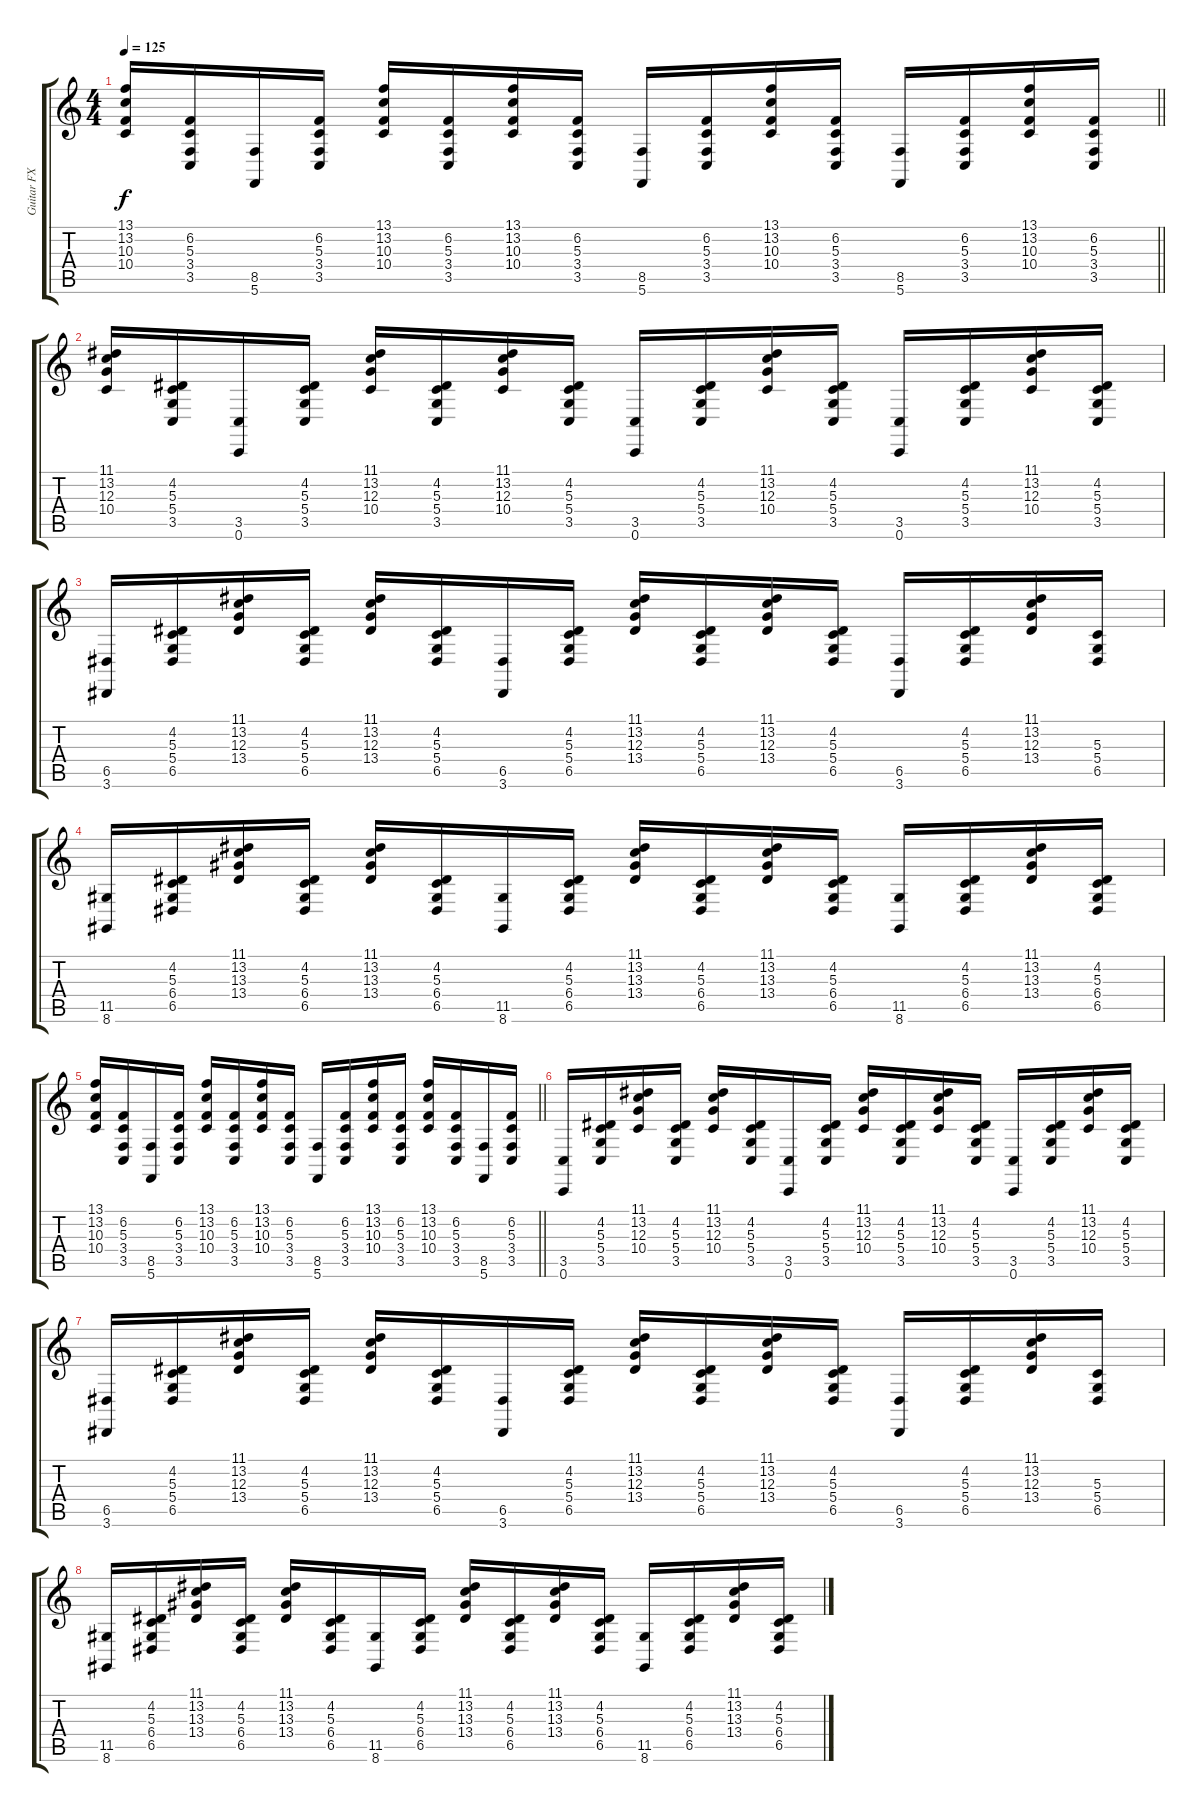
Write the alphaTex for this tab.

\track ("Guitar FX" "Guitar FX") {instrument lead8bassandlead}
\staff {score tabs}
\tuning (E4 B3 G3 D3 A2 C2) {hide}
\ts (4 4)
\tempo 125
\clef g2
\barLineRight lightlight
\ks c
(13.1 13.2 10.3 10.4).16{dy f} (6.2 5.3 3.4 3.5).16 (8.5 5.6).16 (6.2 5.3 3.4 3.5).16 (13.1 13.2 10.3 10.4).16 (6.2 5.3 3.4 3.5).16 (13.1 13.2 10.3 10.4).16 (6.2 5.3 3.4 3.5).16 (8.5 5.6).16 (6.2 5.3 3.4 3.5).16 (13.1 13.2 10.3 10.4).16 (6.2 5.3 3.4 3.5).16 (8.5 5.6).16 (6.2 5.3 3.4 3.5).16 (13.1 13.2 10.3 10.4).16 (6.2 5.3 3.4 3.5).16 |
(11.1 13.2 12.3 10.4).16 (4.2 5.3 5.4 3.5).16 (3.5 0.6).16 (4.2 5.3 5.4 3.5).16 (11.1 13.2 12.3 10.4).16 (4.2 5.3 5.4 3.5).16 (11.1 13.2 12.3 10.4).16 (4.2 5.3 5.4 3.5).16 (3.5 0.6).16 (4.2 5.3 5.4 3.5).16 (11.1 13.2 12.3 10.4).16 (4.2 5.3 5.4 3.5).16 (3.5 0.6).16 (4.2 5.3 5.4 3.5).16 (11.1 13.2 12.3 10.4).16 (4.2 5.3 5.4 3.5).16 |
(6.5 3.6).16 (4.2 5.3 5.4 6.5).16 (11.1 13.2 12.3 13.4).16 (4.2 5.3 5.4 6.5).16 (11.1 13.2 12.3 13.4).16 (4.2 5.3 5.4 6.5).16 (6.5 3.6).16 (4.2 5.3 5.4 6.5).16 (11.1 13.2 12.3 13.4).16 (4.2 5.3 5.4 6.5).16 (11.1 13.2 12.3 13.4).16 (4.2 5.3 5.4 6.5).16 (6.5 3.6).16 (4.2 5.3 5.4 6.5).16 (11.1 13.2 12.3 13.4).16 (5.3 5.4 6.5).16 |
(11.5 8.6).16 (4.2 5.3 6.4 6.5).16 (11.1 13.2 13.3 13.4).16 (4.2 5.3 6.4 6.5).16 (11.1 13.2 13.3 13.4).16 (4.2 5.3 6.4 6.5).16 (11.5 8.6).16 (4.2 5.3 6.4 6.5).16 (11.1 13.2 13.3 13.4).16 (4.2 5.3 6.4 6.5).16 (11.1 13.2 13.3 13.4).16 (4.2 5.3 6.4 6.5).16 (11.5 8.6).16 (4.2 5.3 6.4 6.5).16 (11.1 13.2 13.3 13.4).16 (4.2 5.3 6.4 6.5).16 |
\barLineRight lightlight
(13.1 13.2 10.3 10.4).16 (6.2 5.3 3.4 3.5).16 (8.5 5.6).16 (6.2 5.3 3.4 3.5).16 (13.1 13.2 10.3 10.4).16 (6.2 5.3 3.4 3.5).16 (13.1 13.2 10.3 10.4).16 (6.2 5.3 3.4 3.5).16 (8.5 5.6).16 (6.2 5.3 3.4 3.5).16 (13.1 13.2 10.3 10.4).16 (6.2 5.3 3.4 3.5).16 (13.1 13.2 10.3 10.4).16 (6.2 5.3 3.4 3.5).16 (8.5 5.6).16 (6.2 5.3 3.4 3.5).16 |
(3.5 0.6).16 (4.2 5.3 5.4 3.5).16 (11.1 13.2 12.3 10.4).16 (4.2 5.3 5.4 3.5).16 (11.1 13.2 12.3 10.4).16 (4.2 5.3 5.4 3.5).16 (3.5 0.6).16 (4.2 5.3 5.4 3.5).16 (11.1 13.2 12.3 10.4).16 (4.2 5.3 5.4 3.5).16 (11.1 13.2 12.3 10.4).16 (4.2 5.3 5.4 3.5).16 (3.5 0.6).16 (4.2 5.3 5.4 3.5).16 (11.1 13.2 12.3 10.4).16 (4.2 5.3 5.4 3.5).16 |
(6.5 3.6).16 (4.2 5.3 5.4 6.5).16 (11.1 13.2 12.3 13.4).16 (4.2 5.3 5.4 6.5).16 (11.1 13.2 12.3 13.4).16 (4.2 5.3 5.4 6.5).16 (6.5 3.6).16 (4.2 5.3 5.4 6.5).16 (11.1 13.2 12.3 13.4).16 (4.2 5.3 5.4 6.5).16 (11.1 13.2 12.3 13.4).16 (4.2 5.3 5.4 6.5).16 (6.5 3.6).16 (4.2 5.3 5.4 6.5).16 (11.1 13.2 12.3 13.4).16 (5.3 5.4 6.5).16 |
(11.5 8.6).16 (4.2 5.3 6.4 6.5).16 (11.1 13.2 13.3 13.4).16 (4.2 5.3 6.4 6.5).16 (11.1 13.2 13.3 13.4).16 (4.2 5.3 6.4 6.5).16 (11.5 8.6).16 (4.2 5.3 6.4 6.5).16 (11.1 13.2 13.3 13.4).16 (4.2 5.3 6.4 6.5).16 (11.1 13.2 13.3 13.4).16 (4.2 5.3 6.4 6.5).16 (11.5 8.6).16 (4.2 5.3 6.4 6.5).16 (11.1 13.2 13.3 13.4).16 (4.2 5.3 6.4 6.5).16
